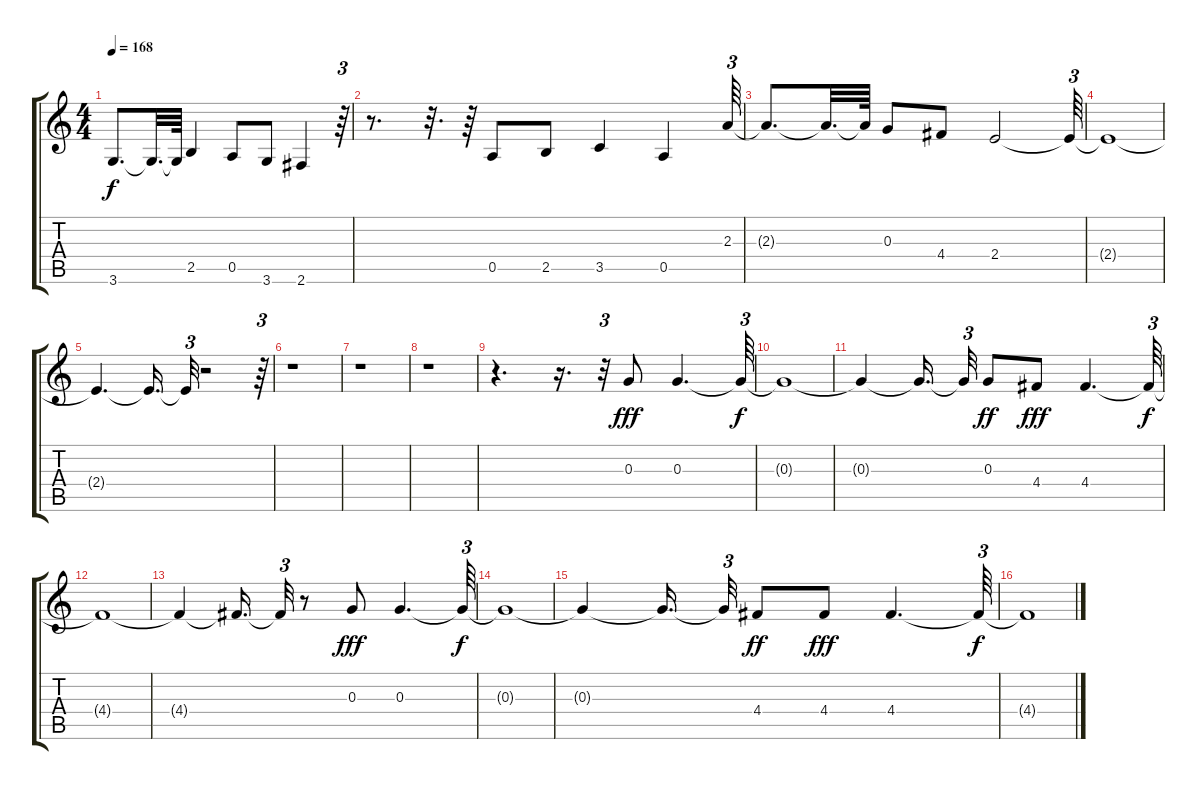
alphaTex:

\track "" {instrument distortionguitar}
\staff {score tabs}
\tuning (E4 B3 G3 D3 A2 E2) {hide}
\ts (4 4)
\tempo 168
\clef g2
\ks c
3.6{t}.8{d dy f} 3.6{t}.32{d} 3.6{t}.64 2.5.4 0.5.8 3.6.8 2.6.4 r.64{tu (3 2)} |
r.8{d} r.32{d} r.64 0.5.8 2.5.8 3.5.4 0.5.4 2.3.64{tu (3 2)} |
2.3{t}.8{d} 2.3{t}.32{d} 2.3{t}.64 0.3.8 4.4.8 2.4.2 2.4{t}.64{tu (3 2)} |
2.4{t}.1 |
2.4{t}.4{d} 2.4{t}.16{d} 2.4{t}.32{tu (3 2)} r.2 r.64{tu (3 2)} |
r.1 |
r.1 |
r.1 |
r.4{d} r.16{d} r.32{tu (3 2)} 0.3.8{dy fff} 0.3.4{d} 0.3{t}.64{tu (3 2) dy f} |
0.3{t}.1 |
0.3{t}.4 0.3{t}.16{d beam splitsecondary} 0.3{t}.32{tu (3 2)} 0.3.8{dy ff} 4.4.8{dy fff} 4.4.4{d} 4.4{t}.64{tu (3 2) dy f} |
4.4{t}.1 |
4.4{t}.4 4.4{t}.16{d} 4.4{t}.32{tu (3 2)} r.8 0.3.8{dy fff} 0.3.4{d} 0.3{t}.64{tu (3 2) dy f} |
0.3{t}.1 |
0.3{t}.4 0.3{t}.16{d beam splitsecondary} 0.3{t}.32{tu (3 2)} 4.4.8{dy ff} 4.4.8{dy fff} 4.4.4{d} 4.4{t}.64{tu (3 2) dy f} |
4.4{t}.1
